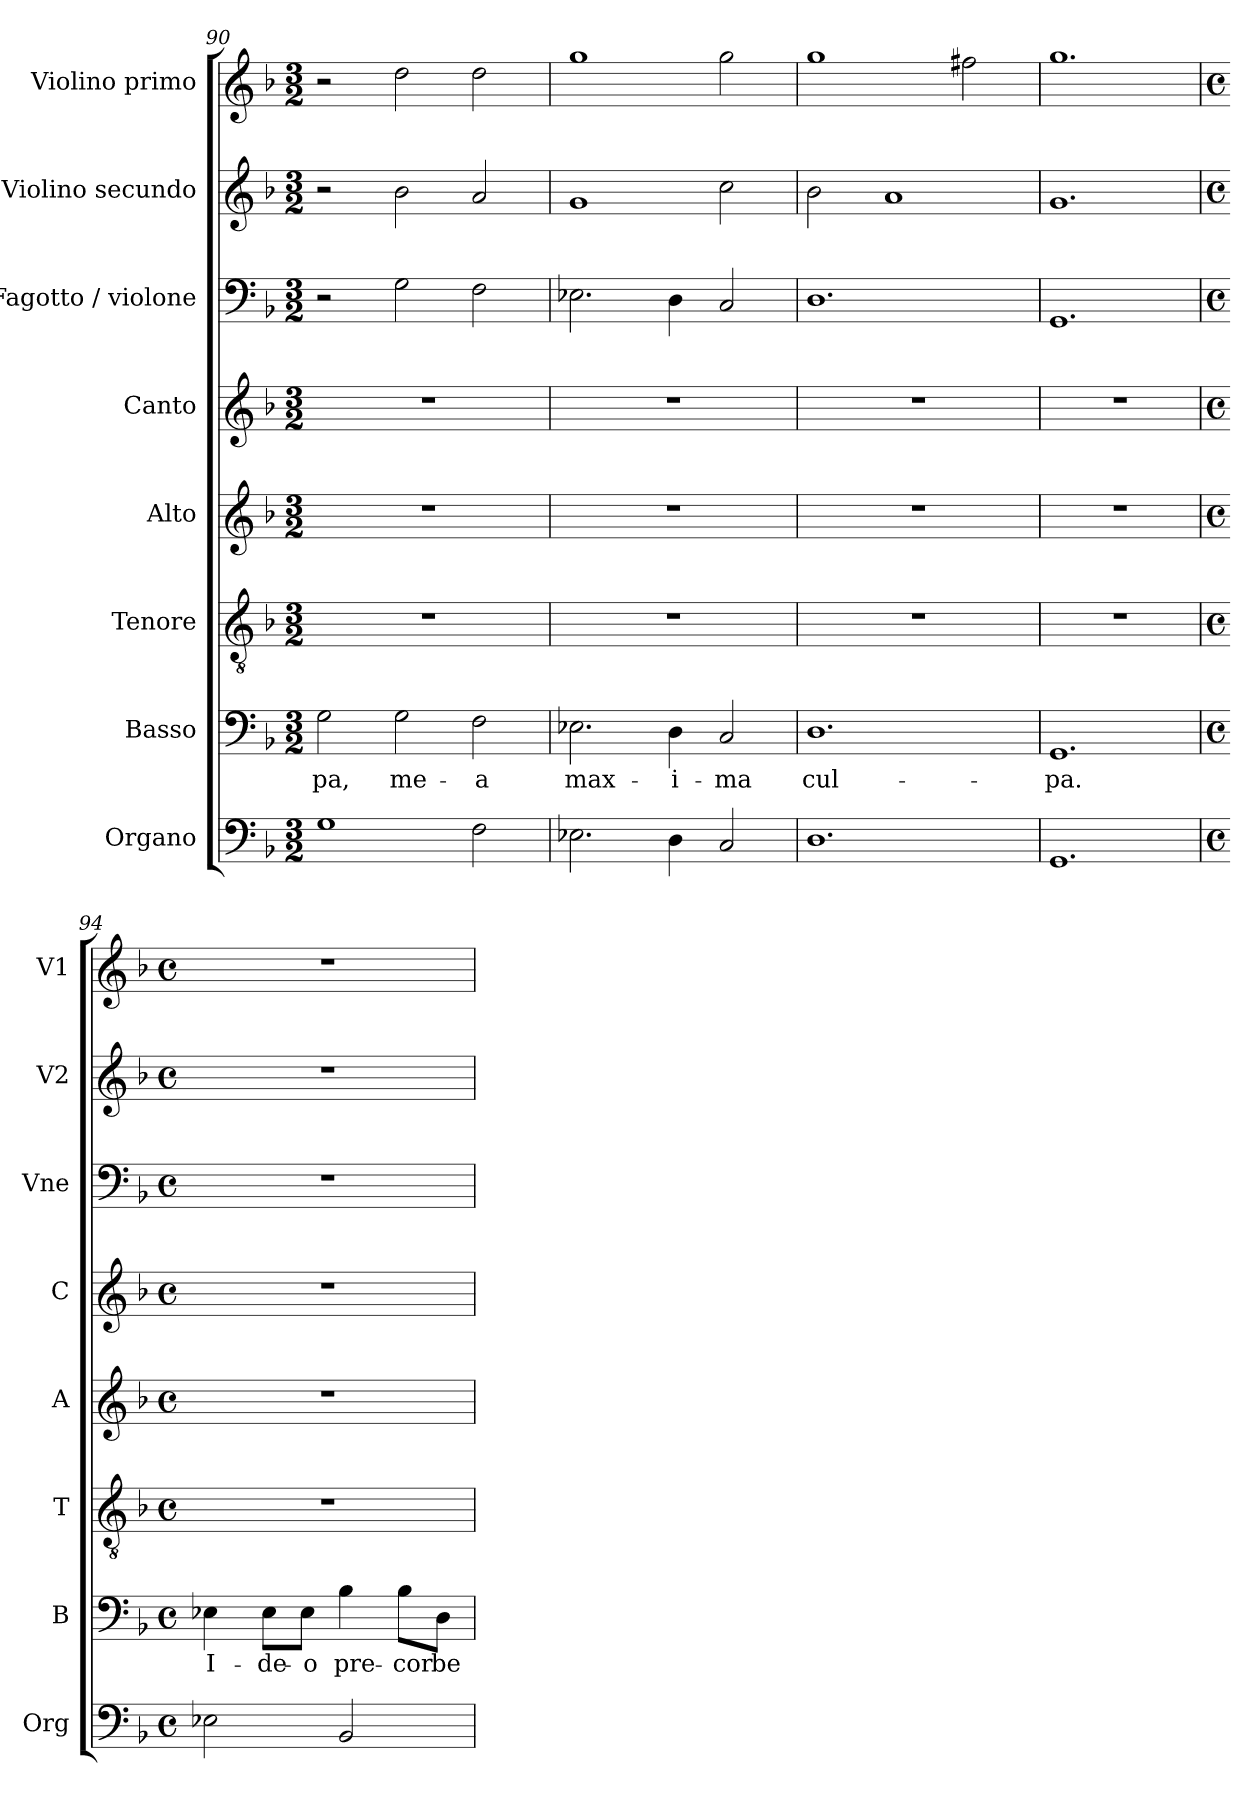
**kern	**kern	**text	**kern	**kern	**kern	**kern	**kern	**kern
*part8	*part7	*part7	*part6	*part5	*part4	*part3	*part2	*part1
*staff8	*staff7	*staff7	*staff6	*staff5	*staff4	*staff3	*staff2	*staff1
*I"Organo	*I"Basso	*	*I"Tenore	*I"Alto	*I"Canto	*I"Fagotto / violone	*I"Violino secundo	*I"Violino primo
*I'Org	*I'B	*	*I'T	*I'A	*I'C	*I'Vne	*I'V2	*I'V1
*clefF4	*clefF4	*	*clefGv2	*clefG2	*clefG2	*clefF4	*clefG2	*clefG2
*k[b-]	*k[b-]	*	*k[b-]	*k[b-]	*k[b-]	*k[b-]	*k[b-]	*k[b-]
*F:	*F:	*	*F:	*F:	*F:	*F:	*F:	*F:
*M3/2	*M3/2	*	*M3/2	*M3/2	*M3/2	*M3/2	*M3/2	*M3/2
=90	=90	=90	=90	=90	=90	=90	=90	=90
!	!	!LO:LY:b	!	!	!	!	!	!
1G	2G\	-pa,	1.r	1.r	1.r	2r	2r	2r
!	!	!LO:LY:b	!	!	!	!	!	!
.	2G\	me-	.	.	.	2G\	2b-\	2dd\
!	!	!LO:LY:b	!	!	!	!	!	!
2F\	2F\	-a	.	.	.	2F\	2a/	2dd\
=91	=91	=91	=91	=91	=91	=91	=91	=91
!	!	!LO:LY:b	!	!	!	!	!	!
2.E-X\	2.E-X\	max-	1.r	1.r	1.r	2.E-X\	1g	1gg
!	!	!LO:LY:b	!	!	!	!	!	!
4D\	4D\	-i-	.	.	.	4D\	.	.
!	!	!LO:LY:b	!	!	!	!	!	!
2C/	2C/	-ma	.	.	.	2C/	2cc\	2gg\
=92	=92	=92	=92	=92	=92	=92	=92	=92
!	!	!LO:LY:b	!	!	!	!	!	!
1.D	1.D	cul-	1.r	1.r	1.r	1.D	2b-\	1gg
.	.	.	.	.	.	.	1a	.
.	.	.	.	.	.	.	.	2ff#X\
=93	=93	=93	=93	=93	=93	=93	=93	=93
!	!	!LO:LY:b	!	!	!	!	!	!
1.GG	1.GG	-pa.	1.r	1.r	1.r	1.GG	1.g	1.gg
!!LO:PB:g=z
=94	=94	=94	=94	=94	=94	=94	=94	=94
*M4/4	*M4/4	*	*M4/4	*M4/4	*M4/4	*M4/4	*M4/4	*M4/4
*met(c)	*met(c)	*	*met(c)	*met(c)	*met(c)	*met(c)	*met(c)	*met(c)
!	!	!LO:LY:b	!	!	!	!	!	!
2E-X\	4E-X\	I-	1r	1r	1r	1r	1r	1r
!	!	!LO:LY:b	!	!	!	!	!	!
.	8E-\L	-de-	.	.	.	.	.	.
!	!	!LO:LY:b	!	!	!	!	!	!
.	8E-\J	-o	.	.	.	.	.	.
!	!	!LO:LY:b	!	!	!	!	!	!
2BB-/	4B-\	pre-	.	.	.	.	.	.
!	!	!LO:LY:b	!	!	!	!	!	!
.	8B-\L	-cor	.	.	.	.	.	.
!	!	!LO:LY:b	!	!	!	!	!	!
.	8D\J	be-	.	.	.	.	.	.
=	=	=	=	=	=	=	=	=
*-	*-	*-	*-	*-	*-	*-	*-	*-
